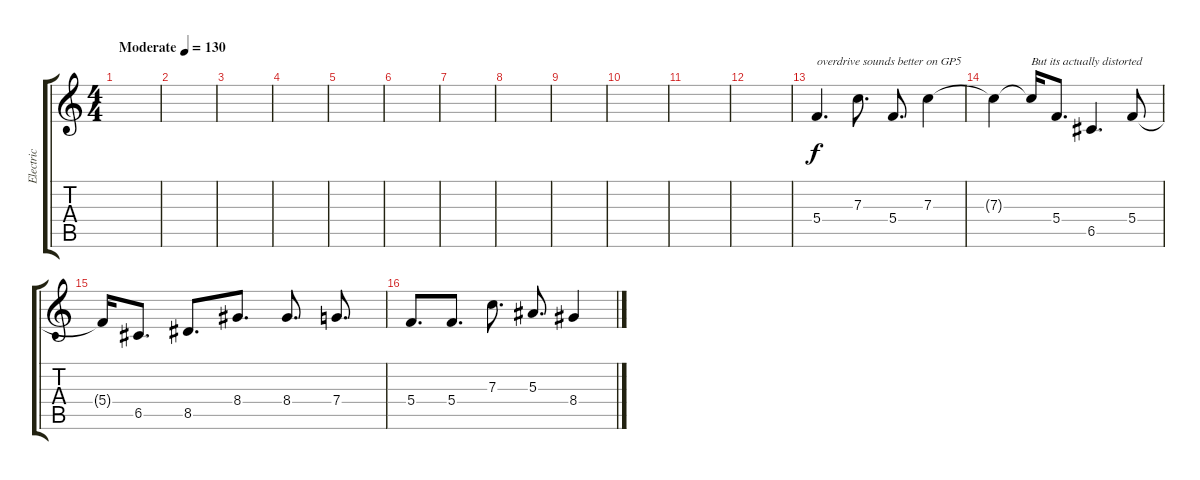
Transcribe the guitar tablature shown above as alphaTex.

\track ("Electric" "Electric") {instrument overdrivenguitar}
\staff {score tabs}
\tuning (D4 A3 F3 C3 G2 C2) {hide}
\ts (4 4)
\tempo (130 "Moderate")
\clef g2
\ks c
|
|
|
|
|
|
|
|
|
|
|
|
5.4.4{d txt "overdrive sounds better on GP5"} 7.3.8{d} 5.4.8{d} 7.3.4 |
7.3{t}.4 7.3{t}.16{txt "But its actually distorted"} 5.4.8{d} 6.5.4{d} 5.4.8 |
5.4{t}.16 6.5.8{d} 8.5.8{d} 8.4.8{d} 8.4.8{d} 7.4.8{d} |
5.4.8{d} 5.4.8{d} 7.3.8{d} 5.3.8{d} 8.4.4
